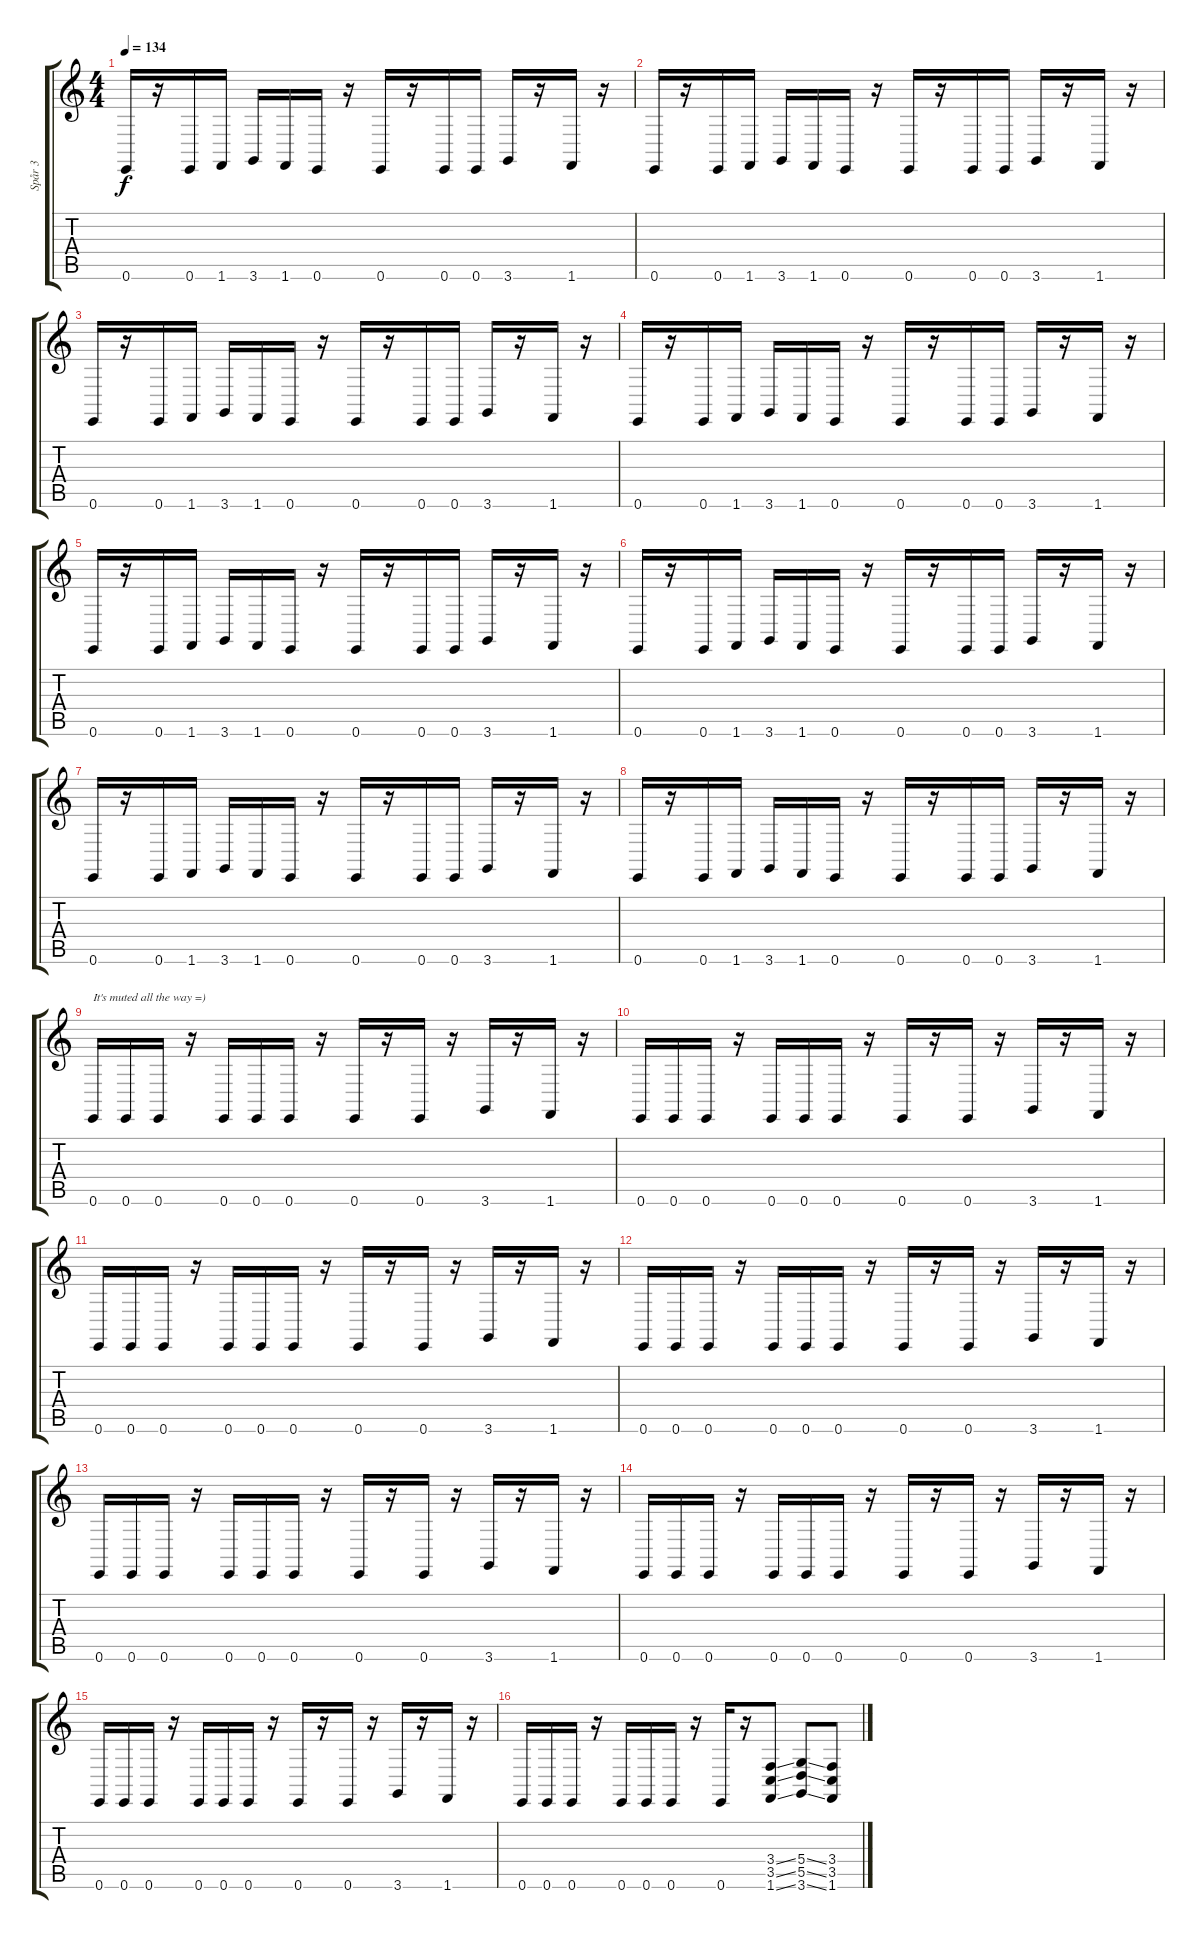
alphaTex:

\track ("Spår 3" "Spår 3") {instrument lead4chiff}
\staff {score tabs}
\tuning (E4 B3 G3 D3 A2 E2) {hide}
\ts (4 4)
\tempo 134
\clef g2
\ks c
0.6.16{dy f instrument lead4chiff} r.16 0.6.16 1.6.16 3.6.16 1.6.16 0.6.16 r.16 0.6.16 r.16 0.6.16 0.6.16 3.6.16 r.16 1.6.16 r.16 |
0.6.16 r.16 0.6.16 1.6.16 3.6.16 1.6.16 0.6.16 r.16 0.6.16 r.16 0.6.16 0.6.16 3.6.16 r.16 1.6.16 r.16 |
0.6.16 r.16 0.6.16 1.6.16 3.6.16 1.6.16 0.6.16 r.16 0.6.16 r.16 0.6.16 0.6.16 3.6.16 r.16 1.6.16 r.16 |
0.6.16 r.16 0.6.16 1.6.16 3.6.16 1.6.16 0.6.16 r.16 0.6.16 r.16 0.6.16 0.6.16 3.6.16 r.16 1.6.16 r.16 |
0.6.16 r.16 0.6.16 1.6.16 3.6.16 1.6.16 0.6.16 r.16 0.6.16 r.16 0.6.16 0.6.16 3.6.16 r.16 1.6.16 r.16 |
0.6.16 r.16 0.6.16 1.6.16 3.6.16 1.6.16 0.6.16 r.16 0.6.16 r.16 0.6.16 0.6.16 3.6.16 r.16 1.6.16 r.16 |
0.6.16 r.16 0.6.16 1.6.16 3.6.16 1.6.16 0.6.16 r.16 0.6.16 r.16 0.6.16 0.6.16 3.6.16 r.16 1.6.16 r.16 |
0.6.16 r.16 0.6.16 1.6.16 3.6.16 1.6.16 0.6.16 r.16 0.6.16 r.16 0.6.16 0.6.16 3.6.16 r.16 1.6.16 r.16 |
0.6.16{txt "It's muted all the way =)"} 0.6.16 0.6.16 r.16 0.6.16 0.6.16 0.6.16 r.16 0.6.16 r.16 0.6.16 r.16 3.6.16 r.16 1.6.16 r.16 |
0.6.16 0.6.16 0.6.16 r.16 0.6.16 0.6.16 0.6.16 r.16 0.6.16 r.16 0.6.16 r.16 3.6.16 r.16 1.6.16 r.16 |
0.6.16 0.6.16 0.6.16 r.16 0.6.16 0.6.16 0.6.16 r.16 0.6.16 r.16 0.6.16 r.16 3.6.16 r.16 1.6.16 r.16 |
0.6.16 0.6.16 0.6.16 r.16 0.6.16 0.6.16 0.6.16 r.16 0.6.16 r.16 0.6.16 r.16 3.6.16 r.16 1.6.16 r.16 |
0.6.16 0.6.16 0.6.16 r.16 0.6.16 0.6.16 0.6.16 r.16 0.6.16 r.16 0.6.16 r.16 3.6.16 r.16 1.6.16 r.16 |
0.6.16 0.6.16 0.6.16 r.16 0.6.16 0.6.16 0.6.16 r.16 0.6.16 r.16 0.6.16 r.16 3.6.16 r.16 1.6.16 r.16 |
0.6.16 0.6.16 0.6.16 r.16 0.6.16 0.6.16 0.6.16 r.16 0.6.16 r.16 0.6.16 r.16 3.6.16 r.16 1.6.16 r.16 |
0.6.16 0.6.16 0.6.16 r.16 0.6.16 0.6.16 0.6.16 r.16 0.6.16 r.16 (3.4{ss} 3.5{ss} 1.6{ss}).8 (5.4{ss} 5.5{ss} 3.6{ss}).8 (3.4 3.5 1.6).8
